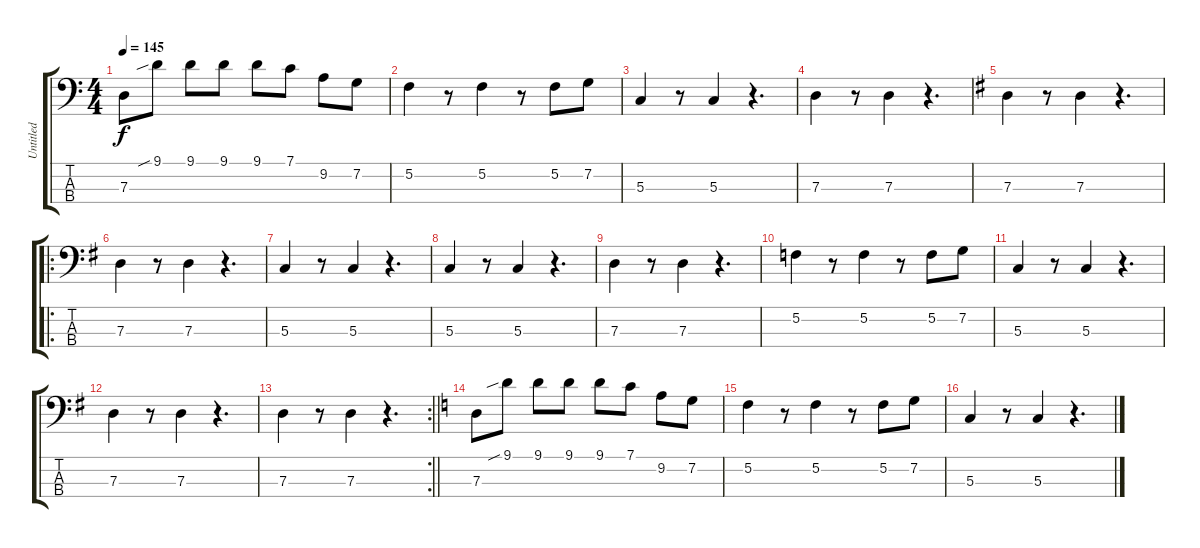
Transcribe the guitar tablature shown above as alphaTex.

\track ("Untitled" "Untitled") {instrument electricbassfinger}
\staff {score tabs}
\tuning (F2 C2 G1 D1) {hide}
\ts (4 4)
\section ("" "")
\tempo 145
\clef f4
\ks c
7.3.8{dy f} 9.1{sib}.8 9.1.8 9.1.8 9.1.8 7.1.8 9.2.8 7.2.8 |
5.2.4 r.8 5.2.4 r.8 5.2.8 7.2.8 |
5.3.4 r.8 5.3.4 r.4{d} |
7.3.4 r.8 7.3.4 r.4{d} |
\ks g
7.3.4 r.8 7.3.4 r.4{d} |
\ro
7.3.4 r.8 7.3.4 r.4{d} |
5.3.4 r.8 5.3.4 r.4{d} |
5.3.4 r.8 5.3.4 r.4{d} |
7.3.4 r.8 7.3.4 r.4{d} |
5.2.4 r.8 5.2.4 r.8 5.2.8 7.2.8 |
5.3.4 r.8 5.3.4 r.4{d} |
7.3.4 r.8 7.3.4 r.4{d} |
\rc 2
\barLineRight lightlight
7.3.4 r.8 7.3.4 r.4{d} |
\ks c
7.3.8 9.1{sib}.8 9.1.8 9.1.8 9.1.8 7.1.8 9.2.8 7.2.8 |
5.2.4 r.8 5.2.4 r.8 5.2.8 7.2.8 |
5.3.4 r.8 5.3.4 r.4{d}
